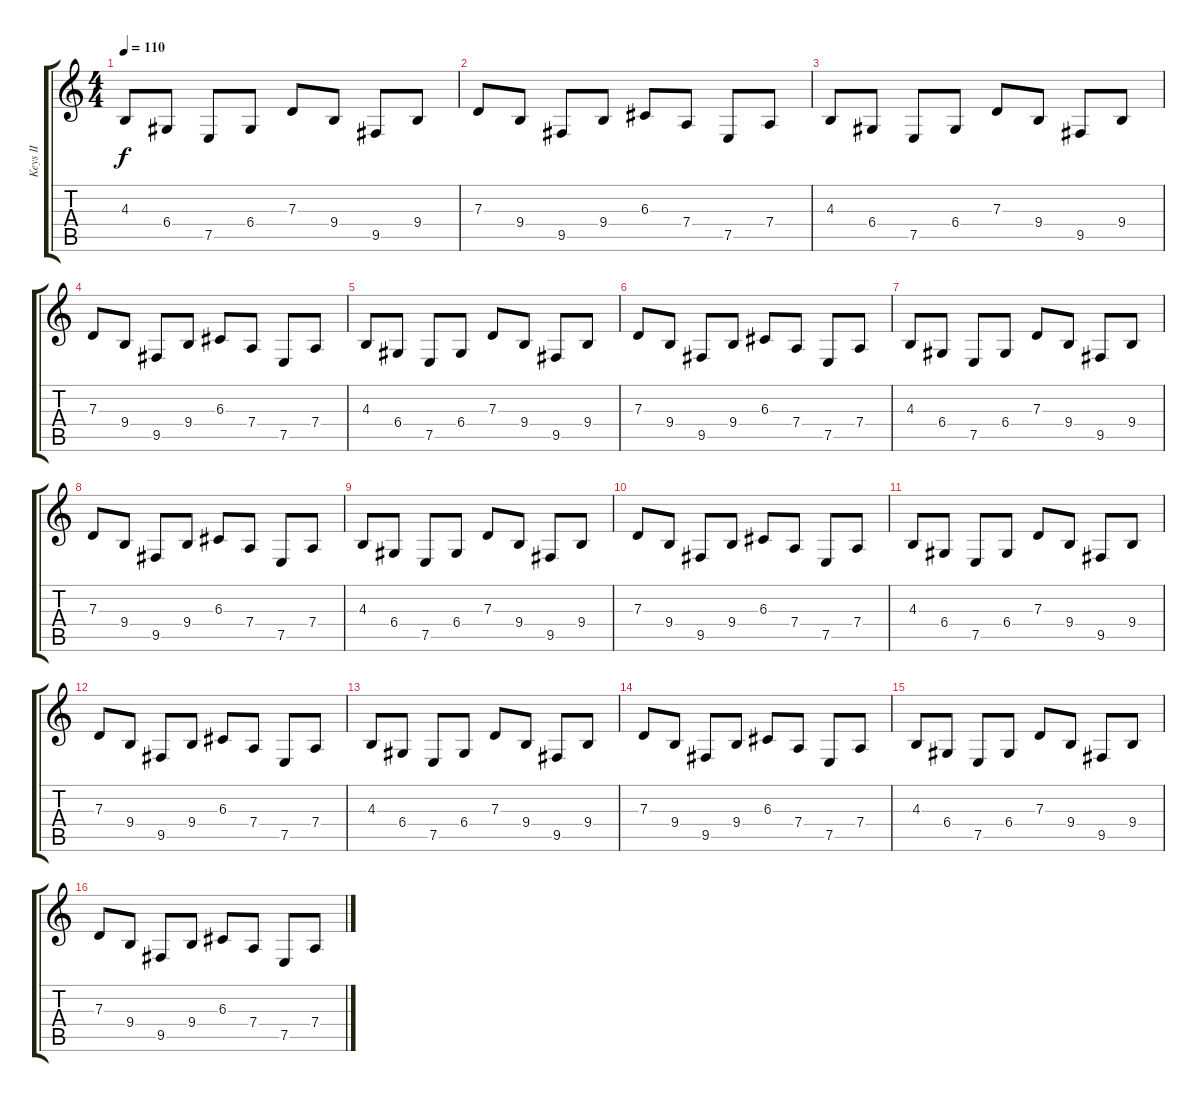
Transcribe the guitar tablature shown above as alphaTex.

\track ("Keys II" "Keys II") {instrument tangoaccordion}
\staff {score tabs}
\tuning (E4 B3 G3 D3 A2 E2) {hide}
\ts (4 4)
\tempo 110
\clef g2
\ks c
4.3.8{dy f} 6.4.8 7.5.8 6.4.8 7.3.8 9.4.8 9.5.8 9.4.8 |
7.3.8{volume 7} 9.4.8 9.5.8 9.4.8 6.3.8 7.4.8 7.5.8 7.4.8 |
4.3.8 6.4.8 7.5.8 6.4.8 7.3.8 9.4.8 9.5.8 9.4.8 |
7.3.8{volume 7} 9.4.8 9.5.8 9.4.8 6.3.8 7.4.8 7.5.8 7.4.8 |
4.3.8 6.4.8 7.5.8 6.4.8 7.3.8 9.4.8 9.5.8 9.4.8 |
7.3.8{volume 7} 9.4.8 9.5.8 9.4.8 6.3.8 7.4.8 7.5.8 7.4.8 |
4.3.8 6.4.8 7.5.8 6.4.8 7.3.8 9.4.8 9.5.8 9.4.8 |
7.3.8{volume 7} 9.4.8 9.5.8 9.4.8 6.3.8 7.4.8 7.5.8 7.4.8 |
4.3.8 6.4.8 7.5.8 6.4.8 7.3.8 9.4.8 9.5.8 9.4.8 |
7.3.8{volume 7} 9.4.8 9.5.8 9.4.8 6.3.8 7.4.8 7.5.8 7.4.8 |
4.3.8 6.4.8 7.5.8 6.4.8 7.3.8 9.4.8 9.5.8 9.4.8 |
7.3.8{volume 7} 9.4.8 9.5.8 9.4.8 6.3.8 7.4.8 7.5.8 7.4.8 |
4.3.8 6.4.8 7.5.8 6.4.8 7.3.8 9.4.8 9.5.8 9.4.8 |
7.3.8{volume 7} 9.4.8 9.5.8 9.4.8 6.3.8 7.4.8 7.5.8 7.4.8 |
4.3.8 6.4.8 7.5.8 6.4.8 7.3.8 9.4.8 9.5.8 9.4.8 |
7.3.8{volume 7} 9.4.8 9.5.8 9.4.8 6.3.8 7.4.8 7.5.8 7.4.8
